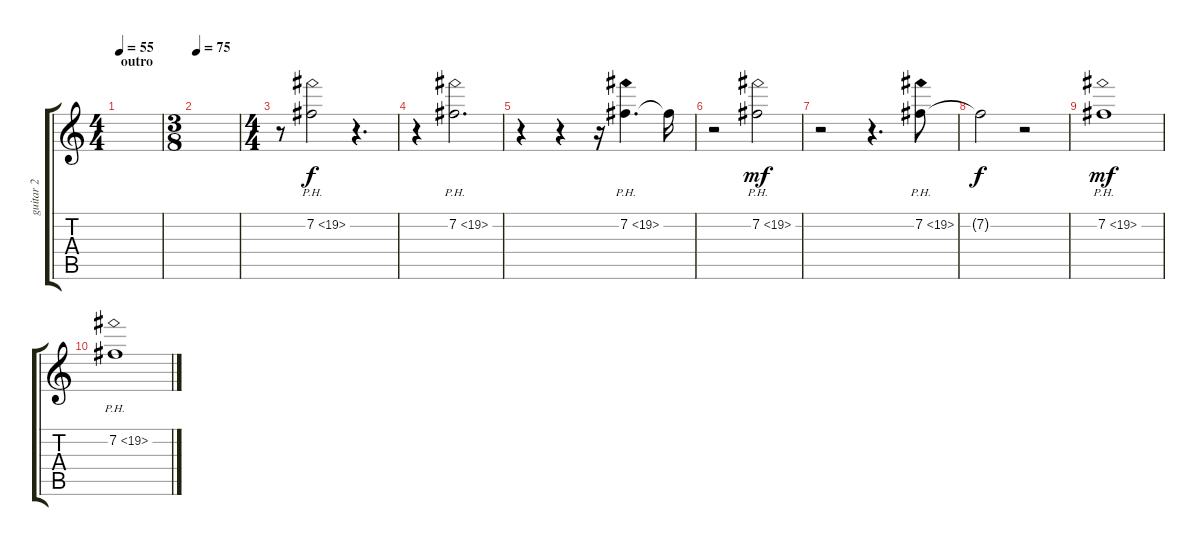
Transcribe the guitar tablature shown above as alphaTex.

\track ("guitar 2" "guitar 2") {instrument acousticguitarsteel}
\staff {score tabs}
\tuning (E4 B3 G3 D3 A2 E2) {hide}
\ts (4 4)
\section ("" "outro")
\tempo 55
\clef g2
\ks c
|
\ts (3 8)
\tempo 75
|
\ts (4 4)
r.8 7.2{ph 12}.2 r.4{d} |
r.4 7.2{ph 12}.2{d} |
r.4 r.4 r.16 7.2{ph 12}.4{d} 7.2{t}.16 |
r.2 7.2{ph 12}.2{dy mf} |
r.2 r.4{d} 7.2{ph 12}.8 |
7.2{t}.2{dy f} r.2 |
7.2{ph 12}.1{dy mf} |
7.2{ph 12}.1
